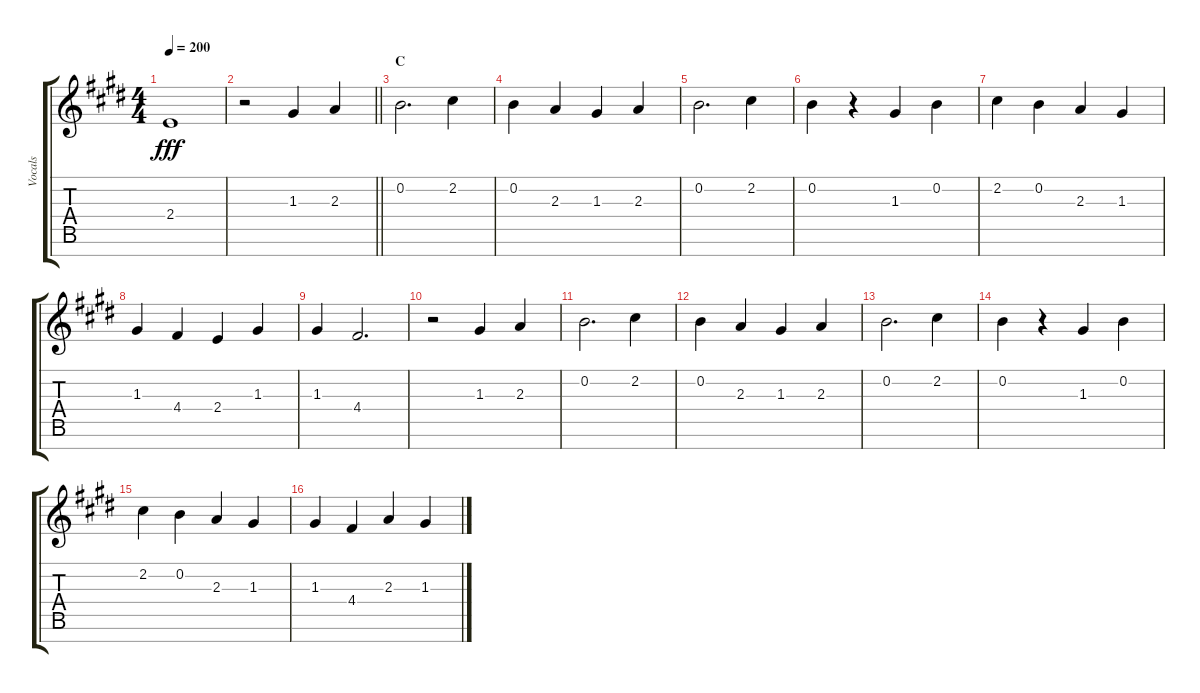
\track ("Vocals" "Vocals") {instrument voiceoohs}
\staff {score tabs}
\tuning (E5 B4 G4 D4 A3 E3 B2) {hide}
\ts (4 4)
\tempo 200
\clef g2
\ks e
2.4.1{dy fff} |
\barLineRight lightlight
r.2 1.3.4 2.3.4 |
\section ("" "C")
0.2.2{d} 2.2.4 |
0.2.4 2.3.4 1.3.4 2.3.4 |
0.2.2{d} 2.2.4 |
0.2.4 r.4 1.3.4 0.2.4 |
2.2.4 0.2.4 2.3.4 1.3.4 |
1.3.4 4.4.4 2.4.4 1.3.4 |
1.3.4 4.4.2{d} |
r.2 1.3.4 2.3.4 |
0.2.2{d} 2.2.4 |
0.2.4 2.3.4 1.3.4 2.3.4 |
0.2.2{d} 2.2.4 |
0.2.4 r.4 1.3.4 0.2.4 |
2.2.4 0.2.4 2.3.4 1.3.4 |
1.3.4 4.4.4 2.3.4 1.3.4
